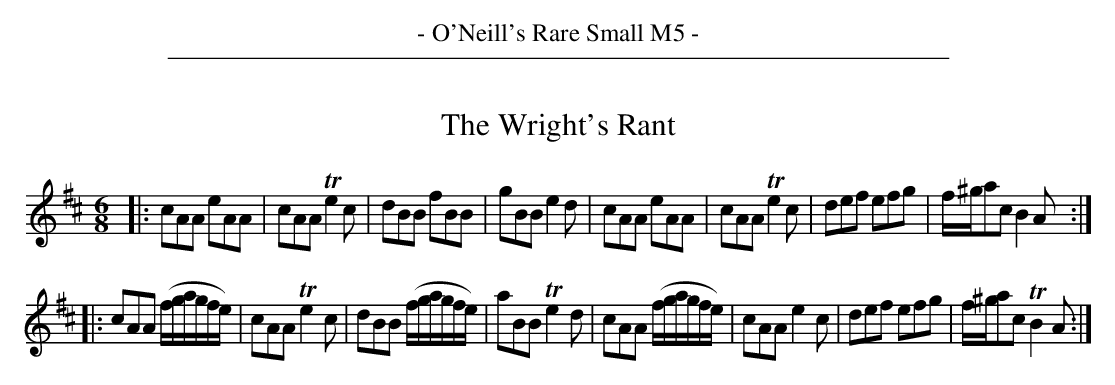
X:1
T: The Wright's Rant
M: 6/8
L: 1/8
K: Amix
|:\
cAA eAA | cAA Te2c | dBB fBB | gBB e2d |\
cAA eAA | cAA Te2c | def efg | f/^g/ac B2A ::
cAA (f/g/a/g/f/e/) | cAA Te2c | dBB (f/g/a/g/f/e/) | aBB Te2d |\
cAA (f/g/a/g/f/e/) | cAA e2c | def efg |f/^g/ac TB2A :|
